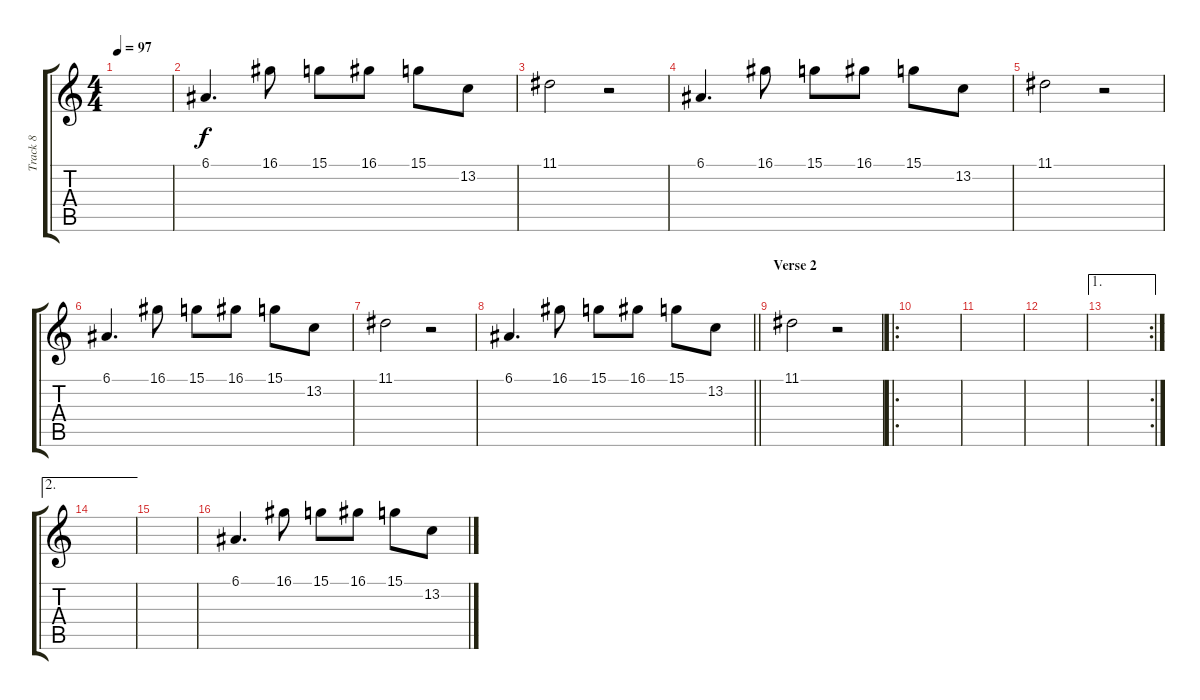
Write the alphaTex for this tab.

\track ("Track 8" "Track 8") {instrument lead1square}
\staff {score tabs}
\tuning (E4 B3 G3 D3 A2 E2) {hide}
\ts (4 4)
\tempo 97
\clef g2
\ks c
|
6.1.4{d} 16.1.8 15.1.8 16.1.8 15.1.8 13.2.8 |
11.1.2 r.2 |
6.1.4{d} 16.1.8 15.1.8 16.1.8 15.1.8 13.2.8 |
11.1.2 r.2 |
6.1.4{d} 16.1.8 15.1.8 16.1.8 15.1.8 13.2.8 |
11.1.2 r.2 |
\barLineRight lightlight
6.1.4{d} 16.1.8 15.1.8 16.1.8 15.1.8 13.2.8 |
\section ("" "Verse 2")
11.1.2 r.2 |
\ro
|
|
|
\ae 1
\rc 2
|
\ae 2
|
|
6.1.4{d} 16.1.8 15.1.8 16.1.8 15.1.8 13.2.8
